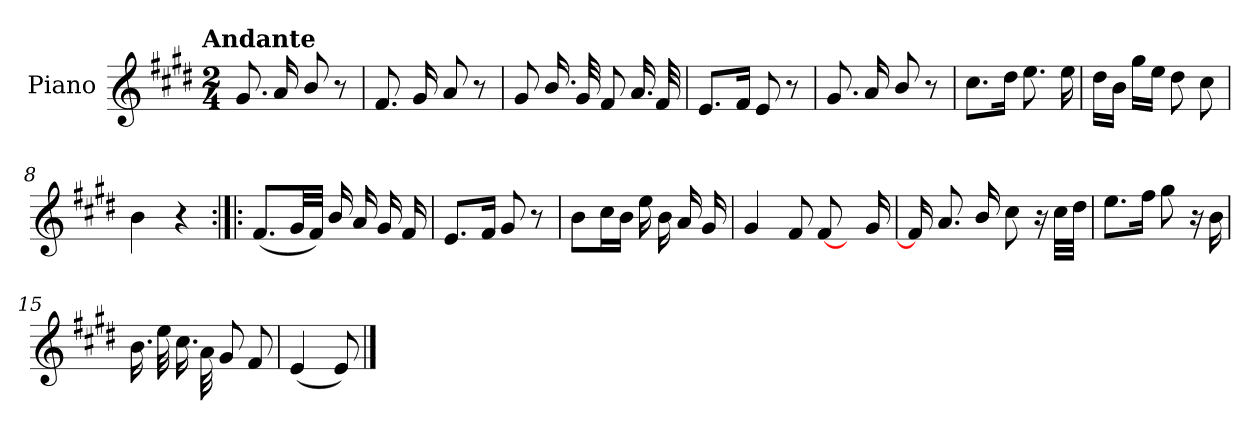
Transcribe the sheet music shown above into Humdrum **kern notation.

**kern
*part1
*staff1
*I"Piano
*I'Pno.
*clefG2
*k[f#c#g#d#]
!!LO:TX:omd:t=Andante
*M2/4
*MM92
=1
8.g#/
16a/
8b/
8r
=2
8.f#/
16g#/
8a/
8r
=3
8g#/
16.b/
32g#/
8f#/
16.a/
32f#/
=4
8.e/L
16f#/Jk
8e/
8r
=5
8.g#/
16a/
8b/
8r
!!LO:LB:g=z
=6
8.cc#\L
16dd#\Jk
8.ee\
16ee\
=7
16dd#\LL
16b\JJ
16gg#\LL
16ee\JJ
8dd#\
8cc#\
=8
4b\
4r
=9:|!|:
(<8.f#/L
32g#/LL
32f#/JJJ)
16b/
16a/
16g#/
16f#/
=10
8.e/L
16f#/Jk
8g#/
8r
=11
8b\L
16cc#\L
16b\JJ
16ee\
16b\
16a/
16g#/
!!LO:LB:g=z
=12
4g#/
8f#/
[8f#/
16ryy
16g#/
=13
16f#/]
8.a/
16b/
8cc#\
16r
32cc#\LLL
32dd#\JJJ
=14
8.ee\L
16ff#\Jk
8gg#\
16r
16b\
=15
16.b\
32ee\
16.cc#\
32a\
8g#/
8f#/
=16
(<4e/
8e/)
==
*-
